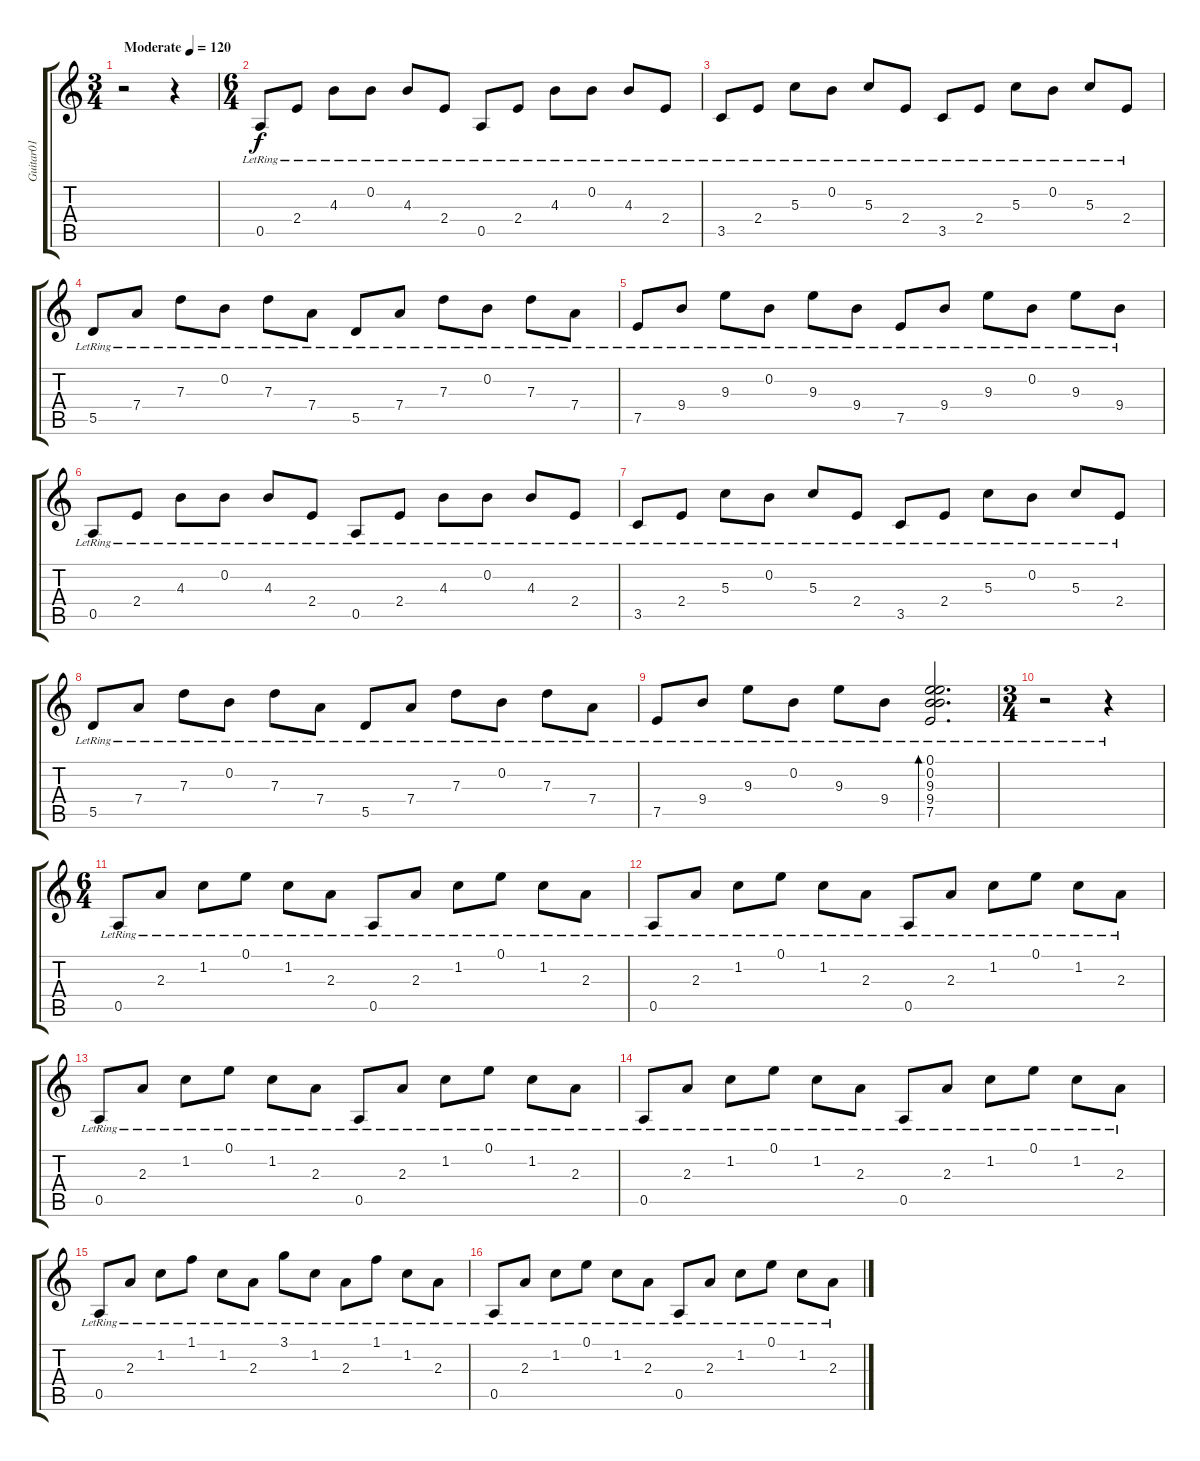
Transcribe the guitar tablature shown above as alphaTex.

\track ("Guitar01" "Guitar01") {instrument acousticguitarsteel}
\staff {score tabs}
\tuning (E4 B3 G3 D3 A2 E2) {hide}
\ts (3 4)
\tempo (120 "Moderate")
\clef g2
\ks c
r.2{dy f instrument acousticguitarsteel} r.4 |
\ts (6 4)
0.5{lr}.8 2.4{lr}.8 4.3{lr}.8 0.2{lr}.8 4.3{lr}.8 2.4{lr}.8 0.5{lr}.8 2.4{lr}.8 4.3{lr}.8 0.2{lr}.8 4.3{lr}.8 2.4{lr}.8 |
3.5{lr}.8 2.4{lr}.8 5.3{lr}.8 0.2{lr}.8 5.3{lr}.8 2.4{lr}.8 3.5{lr}.8 2.4{lr}.8 5.3{lr}.8 0.2{lr}.8 5.3{lr}.8 2.4{lr}.8 |
5.5{lr}.8 7.4{lr}.8 7.3{lr}.8 0.2{lr}.8 7.3{lr}.8 7.4{lr}.8 5.5{lr}.8 7.4{lr}.8 7.3{lr}.8 0.2{lr}.8 7.3{lr}.8 7.4{lr}.8 |
7.5{lr}.8 9.4{lr}.8 9.3{lr}.8 0.2{lr}.8 9.3{lr}.8 9.4{lr}.8 7.5{lr}.8 9.4{lr}.8 9.3{lr}.8 0.2{lr}.8 9.3{lr}.8 9.4{lr}.8 |
0.5{lr}.8 2.4{lr}.8 4.3{lr}.8 0.2{lr}.8 4.3{lr}.8 2.4{lr}.8 0.5{lr}.8 2.4{lr}.8 4.3{lr}.8 0.2{lr}.8 4.3{lr}.8 2.4{lr}.8 |
3.5{lr}.8 2.4{lr}.8 5.3{lr}.8 0.2{lr}.8 5.3{lr}.8 2.4{lr}.8 3.5{lr}.8 2.4{lr}.8 5.3{lr}.8 0.2{lr}.8 5.3{lr}.8 2.4{lr}.8 |
5.5{lr}.8 7.4{lr}.8 7.3{lr}.8 0.2{lr}.8 7.3{lr}.8 7.4{lr}.8 5.5{lr}.8 7.4{lr}.8 7.3{lr}.8 0.2{lr}.8 7.3{lr}.8 7.4{lr}.8 |
7.5{lr}.8 9.4{lr}.8 9.3{lr}.8 0.2{lr}.8 9.3{lr}.8 9.4{lr}.8 (0.1 0.2 9.3 9.4 7.5{lr}).2{d bd 120} |
\ts (3 4)
r.2 r.4 |
\ts (6 4)
0.5{lr}.8 2.3{lr}.8 1.2{lr}.8 0.1{lr}.8 1.2{lr}.8 2.3{lr}.8 0.5{lr}.8 2.3{lr}.8 1.2{lr}.8 0.1{lr}.8 1.2{lr}.8 2.3{lr}.8 |
0.5{lr}.8 2.3{lr}.8 1.2{lr}.8 0.1{lr}.8 1.2{lr}.8 2.3{lr}.8 0.5{lr}.8 2.3{lr}.8 1.2{lr}.8 0.1{lr}.8 1.2{lr}.8 2.3{lr}.8 |
0.5{lr}.8 2.3{lr}.8 1.2{lr}.8 0.1{lr}.8 1.2{lr}.8 2.3{lr}.8 0.5{lr}.8 2.3{lr}.8 1.2{lr}.8 0.1{lr}.8 1.2{lr}.8 2.3{lr}.8 |
0.5{lr}.8 2.3{lr}.8 1.2{lr}.8 0.1{lr}.8 1.2{lr}.8 2.3{lr}.8 0.5{lr}.8 2.3{lr}.8 1.2{lr}.8 0.1{lr}.8 1.2{lr}.8 2.3{lr}.8 |
0.5{lr}.8 2.3{lr}.8 1.2{lr}.8 1.1{lr}.8 1.2{lr}.8 2.3{lr}.8 3.1{lr}.8 1.2{lr}.8 2.3{lr}.8 1.1{lr}.8 1.2{lr}.8 2.3{lr}.8 |
0.5{lr}.8 2.3{lr}.8 1.2{lr}.8 0.1{lr}.8 1.2{lr}.8 2.3{lr}.8 0.5{lr}.8 2.3{lr}.8 1.2{lr}.8 0.1{lr}.8 1.2{lr}.8 2.3{lr}.8
